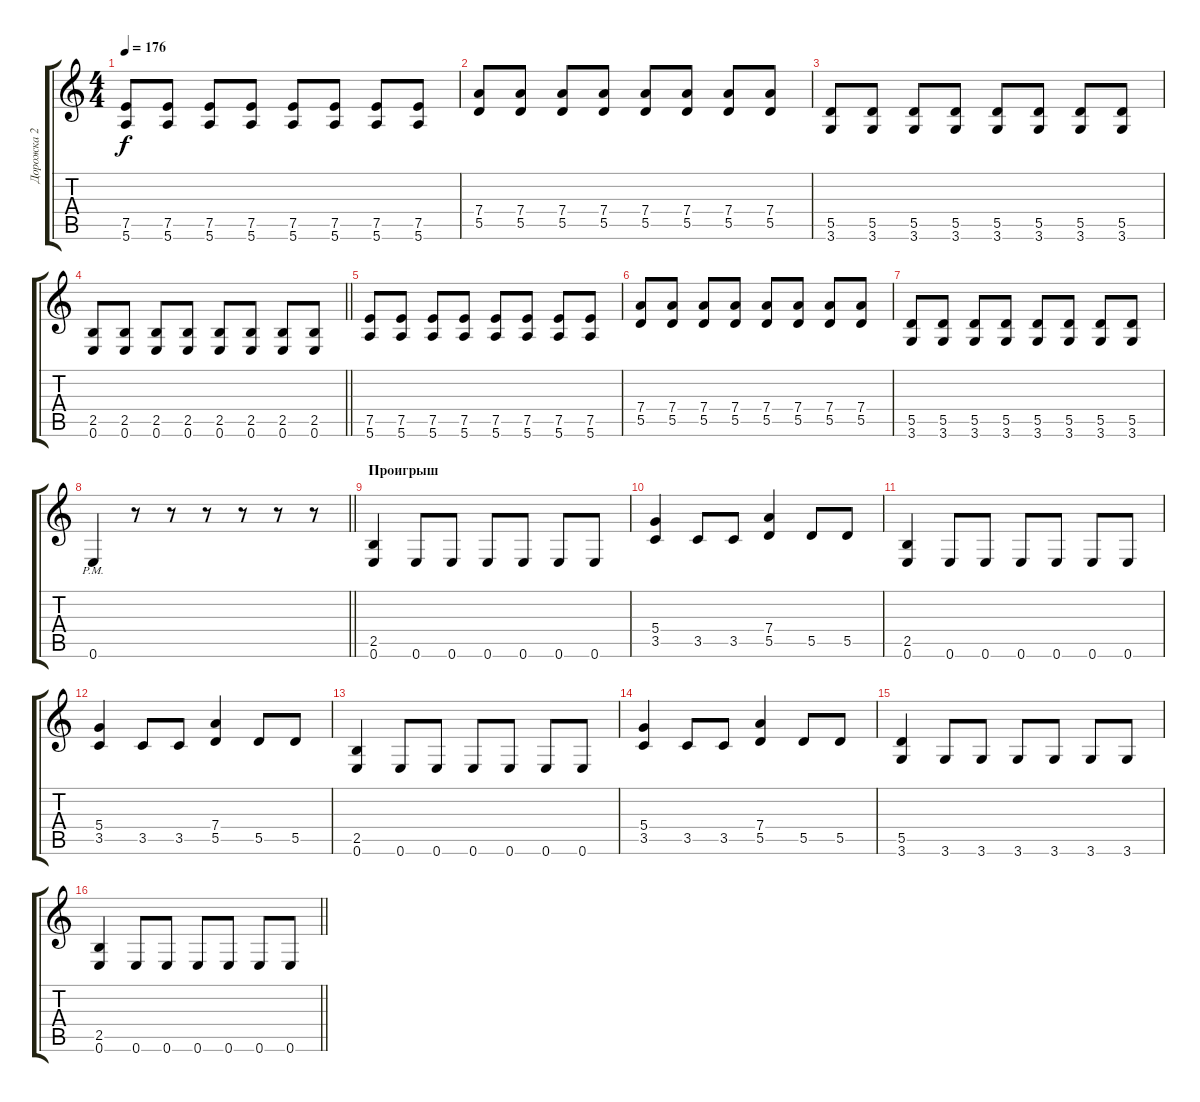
\track ("Дорожка 2" "Дорожка 2") {instrument overdrivenguitar}
\staff {score tabs}
\tuning (E4 B3 G3 D3 A2 E2) {hide}
\ts (4 4)
\tempo 176
\clef g2
\ks c
(7.5 5.6).8{dy f} (7.5 5.6).8 (7.5 5.6).8 (7.5 5.6).8 (7.5 5.6).8 (7.5 5.6).8 (7.5 5.6).8 (7.5 5.6).8 |
(7.4 5.5).8 (7.4 5.5).8 (7.4 5.5).8 (7.4 5.5).8 (7.4 5.5).8 (7.4 5.5).8 (7.4 5.5).8 (7.4 5.5).8 |
(5.5 3.6).8 (5.5 3.6).8 (5.5 3.6).8 (5.5 3.6).8 (5.5 3.6).8 (5.5 3.6).8 (5.5 3.6).8 (5.5 3.6).8 |
\barLineRight lightlight
(2.5 0.6).8 (2.5 0.6).8 (2.5 0.6).8 (2.5 0.6).8 (2.5 0.6).8 (2.5 0.6).8 (2.5 0.6).8 (2.5 0.6).8 |
(7.5 5.6).8 (7.5 5.6).8 (7.5 5.6).8 (7.5 5.6).8 (7.5 5.6).8 (7.5 5.6).8 (7.5 5.6).8 (7.5 5.6).8 |
(7.4 5.5).8 (7.4 5.5).8 (7.4 5.5).8 (7.4 5.5).8 (7.4 5.5).8 (7.4 5.5).8 (7.4 5.5).8 (7.4 5.5).8 |
(5.5 3.6).8 (5.5 3.6).8 (5.5 3.6).8 (5.5 3.6).8 (5.5 3.6).8 (5.5 3.6).8 (5.5 3.6).8 (5.5 3.6).8 |
\barLineRight lightlight
0.6{pm}.4 r.8 r.8 r.8 r.8 r.8 r.8 |
\section ("" "Проигрыш")
(2.5 0.6).4 0.6.8 0.6.8 0.6.8 0.6.8 0.6.8 0.6.8 |
(5.4 3.5).4 3.5.8 3.5.8 (7.4 5.5).4 5.5.8 5.5.8 |
(2.5 0.6).4 0.6.8 0.6.8 0.6.8 0.6.8 0.6.8 0.6.8 |
(5.4 3.5).4 3.5.8 3.5.8 (7.4 5.5).4 5.5.8 5.5.8 |
(2.5 0.6).4 0.6.8 0.6.8 0.6.8 0.6.8 0.6.8 0.6.8 |
(5.4 3.5).4 3.5.8 3.5.8 (7.4 5.5).4 5.5.8 5.5.8 |
(5.5 3.6).4 3.6.8 3.6.8 3.6.8 3.6.8 3.6.8 3.6.8 |
\barLineRight lightlight
(2.5 0.6).4 0.6.8 0.6.8 0.6.8 0.6.8 0.6.8 0.6.8
